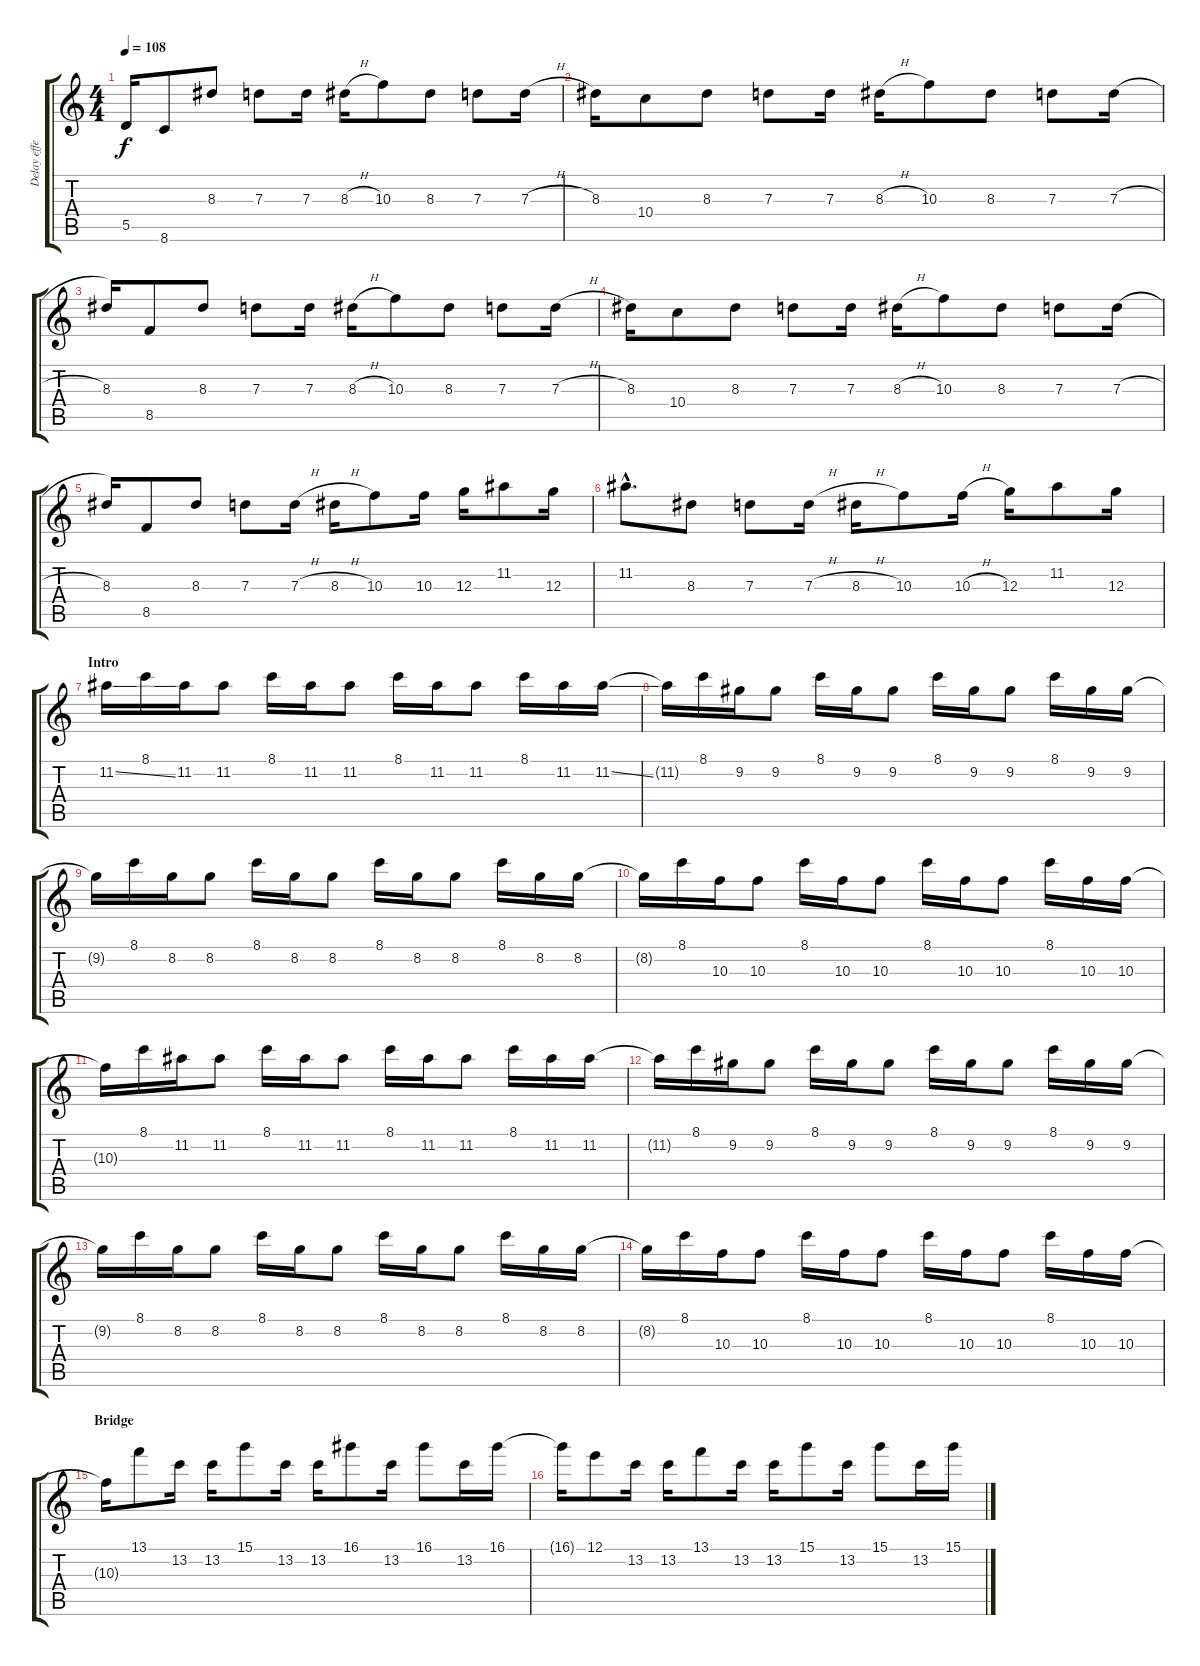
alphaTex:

\track ("Delay effect" "Delay effe") {instrument electricguitarclean}
\staff {score tabs}
\tuning (E4 B3 G3 D3 A2 E2) {hide}
\ts (4 4)
\tempo 108
\clef g2
\ks c
5.5.16{dy f} 8.6.8 8.3.8 7.3.8 7.3.16 8.3{h}.16 10.3.8 8.3.8 7.3.8 7.3{h}.16 |
8.3.16 10.4.8 8.3.8 7.3.8 7.3.16 8.3{h}.16 10.3.8 8.3.8 7.3.8 7.3{h}.16 |
8.3.16 8.5.8 8.3.8 7.3.8 7.3.16 8.3{h}.16 10.3.8 8.3.8 7.3.8 7.3{h}.16 |
8.3.16 10.4.8 8.3.8 7.3.8 7.3.16 8.3{h}.16 10.3.8 8.3.8 7.3.8 7.3{h}.16 |
8.3.16 8.5.8 8.3.8 7.3.8 7.3{h}.16 8.3{h}.16 10.3.8 10.3.16 12.3.16 11.2.8 12.3.16 |
11.2{hac}.8{d} 8.3.8 7.3.8 7.3{h}.16 8.3{h}.16 10.3.8 10.3{h}.16 12.3.16 11.2.8 12.3.16 |
\section ("" "Intro")
11.2{ss}.16 8.1.16 11.2.16 11.2.8 8.1.16 11.2.16 11.2.8 8.1.16 11.2.16 11.2.8 8.1.16 11.2.16 11.2{ss}.16 |
11.2{t}.16 8.1.16 9.2.16 9.2.8 8.1.16 9.2.16 9.2.8 8.1.16 9.2.16 9.2.8 8.1.16 9.2.16 9.2.16 |
9.2{t}.16 8.1.16 8.2.16 8.2.8 8.1.16 8.2.16 8.2.8 8.1.16 8.2.16 8.2.8 8.1.16 8.2.16 8.2.16 |
8.2{t}.16 8.1.16 10.3.16 10.3.8 8.1.16 10.3.16 10.3.8 8.1.16 10.3.16 10.3.8 8.1.16 10.3.16 10.3.16 |
10.3{t}.16 8.1.16 11.2.16 11.2.8 8.1.16 11.2.16 11.2.8 8.1.16 11.2.16 11.2.8 8.1.16 11.2.16 11.2.16 |
11.2{t}.16 8.1.16 9.2.16 9.2.8 8.1.16 9.2.16 9.2.8 8.1.16 9.2.16 9.2.8 8.1.16 9.2.16 9.2.16 |
9.2{t}.16 8.1.16 8.2.16 8.2.8 8.1.16 8.2.16 8.2.8 8.1.16 8.2.16 8.2.8 8.1.16 8.2.16 8.2.16 |
8.2{t}.16 8.1.16 10.3.16 10.3.8 8.1.16 10.3.16 10.3.8 8.1.16 10.3.16 10.3.8 8.1.16 10.3.16 10.3.16 |
\section ("" "Bridge ")
10.3{t}.16 13.1.8 13.2.16 13.2.16 15.1.8 13.2.16 13.2.16 16.1.8 13.2.16 16.1.8 13.2.16 16.1.16 |
16.1{t}.16 12.1.8 13.2.16 13.2.16 13.1.8 13.2.16 13.2.16 15.1.8 13.2.16 15.1.8 13.2.16 15.1.16
